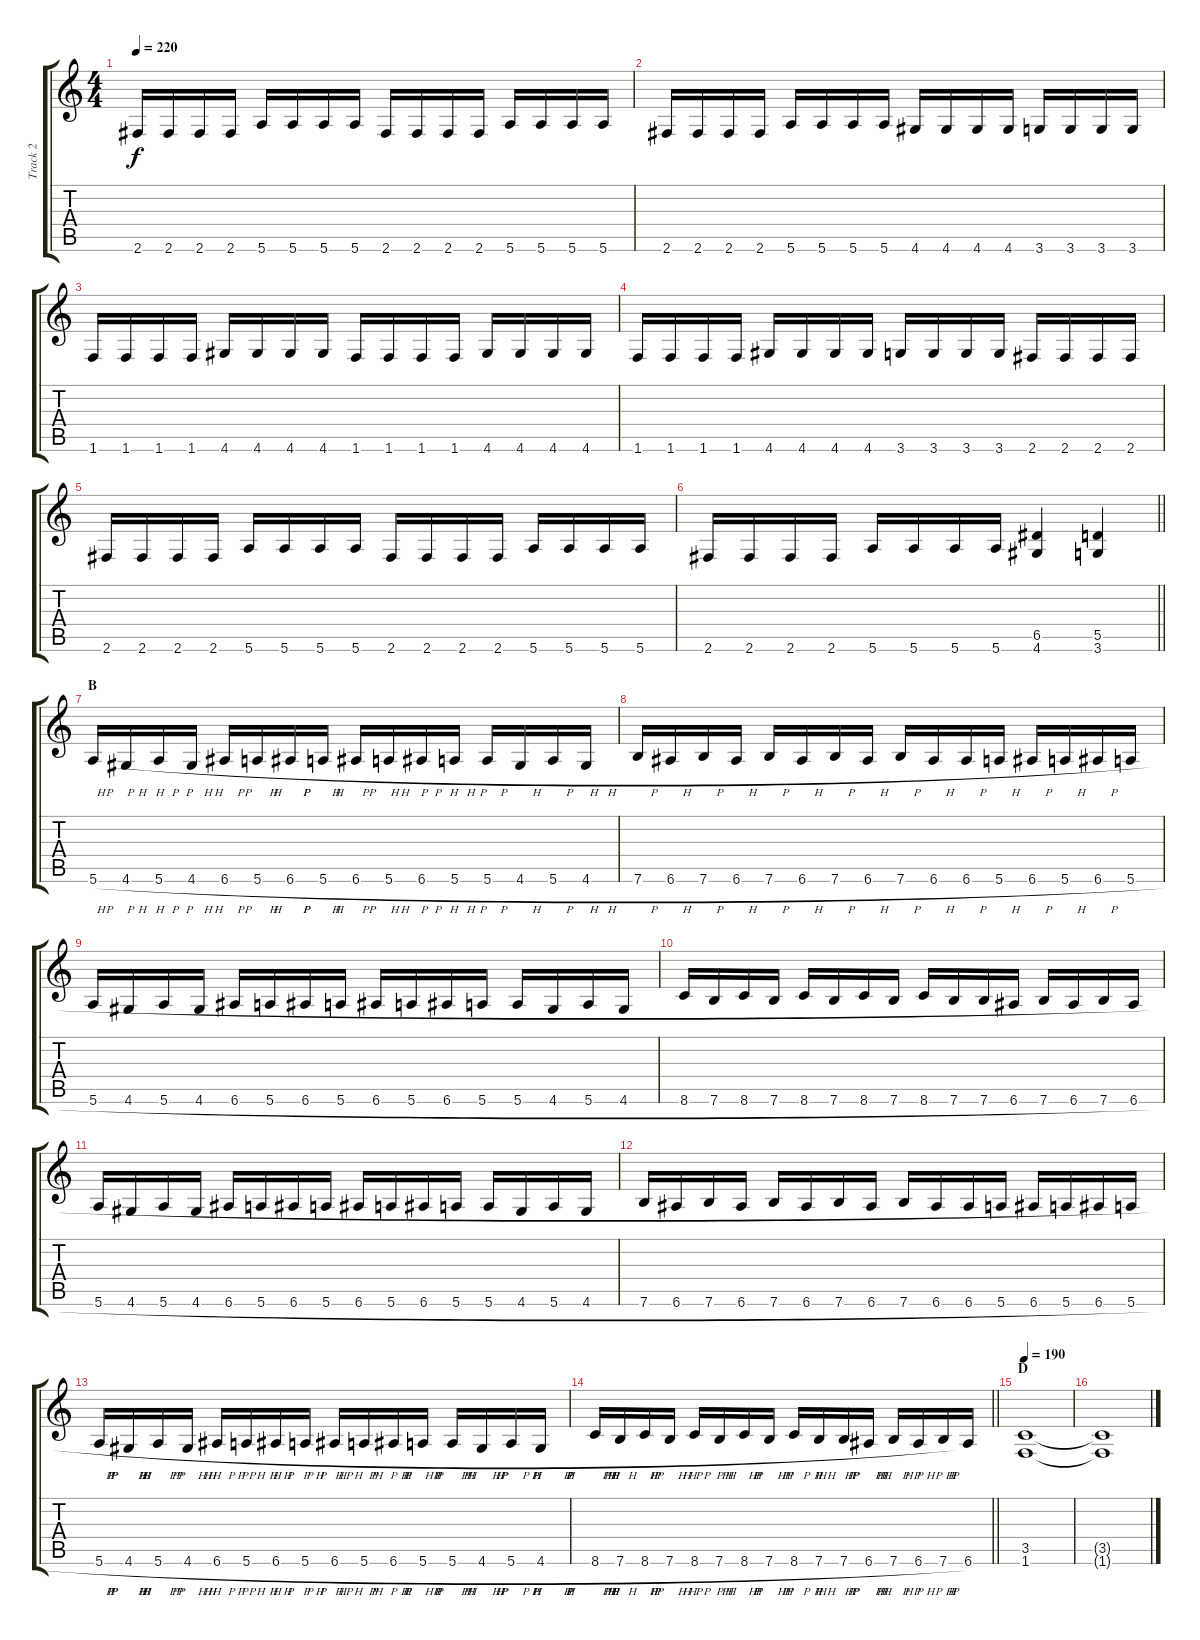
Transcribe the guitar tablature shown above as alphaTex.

\track ("Track 2" "Track 2") {instrument distortionguitar}
\staff {score tabs}
\tuning (E4 B3 G3 D3 A2 E2) {hide}
\ts (4 4)
\tempo 220
\clef g2
\ks c
2.6.16{dy f} 2.6.16 2.6.16 2.6.16 5.6.16 5.6.16 5.6.16 5.6.16 2.6.16 2.6.16 2.6.16 2.6.16 5.6.16 5.6.16 5.6.16 5.6.16 |
2.6.16 2.6.16 2.6.16 2.6.16 5.6.16 5.6.16 5.6.16 5.6.16 4.6.16 4.6.16 4.6.16 4.6.16 3.6.16 3.6.16 3.6.16 3.6.16 |
1.6.16 1.6.16 1.6.16 1.6.16 4.6.16 4.6.16 4.6.16 4.6.16 1.6.16 1.6.16 1.6.16 1.6.16 4.6.16 4.6.16 4.6.16 4.6.16 |
1.6.16 1.6.16 1.6.16 1.6.16 4.6.16 4.6.16 4.6.16 4.6.16 3.6.16 3.6.16 3.6.16 3.6.16 2.6.16 2.6.16 2.6.16 2.6.16 |
2.6.16 2.6.16 2.6.16 2.6.16 5.6.16 5.6.16 5.6.16 5.6.16 2.6.16 2.6.16 2.6.16 2.6.16 5.6.16 5.6.16 5.6.16 5.6.16 |
\barLineRight lightlight
2.6.16 2.6.16 2.6.16 2.6.16 5.6.16 5.6.16 5.6.16 5.6.16 (6.5 4.6).4 (5.5 3.6).4 |
\section ("" "B")
5.6{h}.16 4.6{h}.16 5.6{h}.16 4.6{h}.16 6.6{h}.16 5.6{h}.16 6.6{h}.16 5.6{h}.16 6.6{h}.16 5.6{h}.16 6.6{h}.16 5.6{h}.16 5.6{h}.16 4.6{h}.16 5.6{h}.16 4.6{h}.16 |
7.6{h}.16 6.6{h}.16 7.6{h}.16 6.6{h}.16 7.6{h}.16 6.6{h}.16 7.6{h}.16 6.6{h}.16 7.6{h}.16 6.6{h}.16 6.6{h}.16 5.6{h}.16 6.6{h}.16 5.6{h}.16 6.6{h}.16 5.6{h}.16 |
5.6{h}.16 4.6{h}.16 5.6{h}.16 4.6{h}.16 6.6{h}.16 5.6{h}.16 6.6{h}.16 5.6{h}.16 6.6{h}.16 5.6{h}.16 6.6{h}.16 5.6{h}.16 5.6{h}.16 4.6{h}.16 5.6{h}.16 4.6{h}.16 |
8.6{h}.16 7.6{h}.16 8.6{h}.16 7.6{h}.16 8.6{h}.16 7.6{h}.16 8.6{h}.16 7.6{h}.16 8.6{h}.16 7.6{h}.16 7.6{h}.16 6.6{h}.16 7.6{h}.16 6.6{h}.16 7.6{h}.16 6.6{h}.16 |
5.6{h}.16 4.6{h}.16 5.6{h}.16 4.6{h}.16 6.6{h}.16 5.6{h}.16 6.6{h}.16 5.6{h}.16 6.6{h}.16 5.6{h}.16 6.6{h}.16 5.6{h}.16 5.6{h}.16 4.6{h}.16 5.6{h}.16 4.6{h}.16 |
7.6{h}.16 6.6{h}.16 7.6{h}.16 6.6{h}.16 7.6{h}.16 6.6{h}.16 7.6{h}.16 6.6{h}.16 7.6{h}.16 6.6{h}.16 6.6{h}.16 5.6{h}.16 6.6{h}.16 5.6{h}.16 6.6{h}.16 5.6{h}.16 |
5.6{h}.16 4.6{h}.16 5.6{h}.16 4.6{h}.16 6.6{h}.16 5.6{h}.16 6.6{h}.16 5.6{h}.16 6.6{h}.16 5.6{h}.16 6.6{h}.16 5.6{h}.16 5.6{h}.16 4.6{h}.16 5.6{h}.16 4.6{h}.16 |
\barLineRight lightlight
8.6{h}.16 7.6{h}.16 8.6{h}.16 7.6{h}.16 8.6{h}.16 7.6{h}.16 8.6{h}.16 7.6{h}.16 8.6{h}.16 7.6{h}.16 7.6{h}.16 6.6{h}.16 7.6{h}.16 6.6{h}.16 7.6{h}.16 6.6.16 |
\section ("" "D")
\tempo 190
(3.5 1.6).1 |
(3.5{t} 1.6{t}).1
